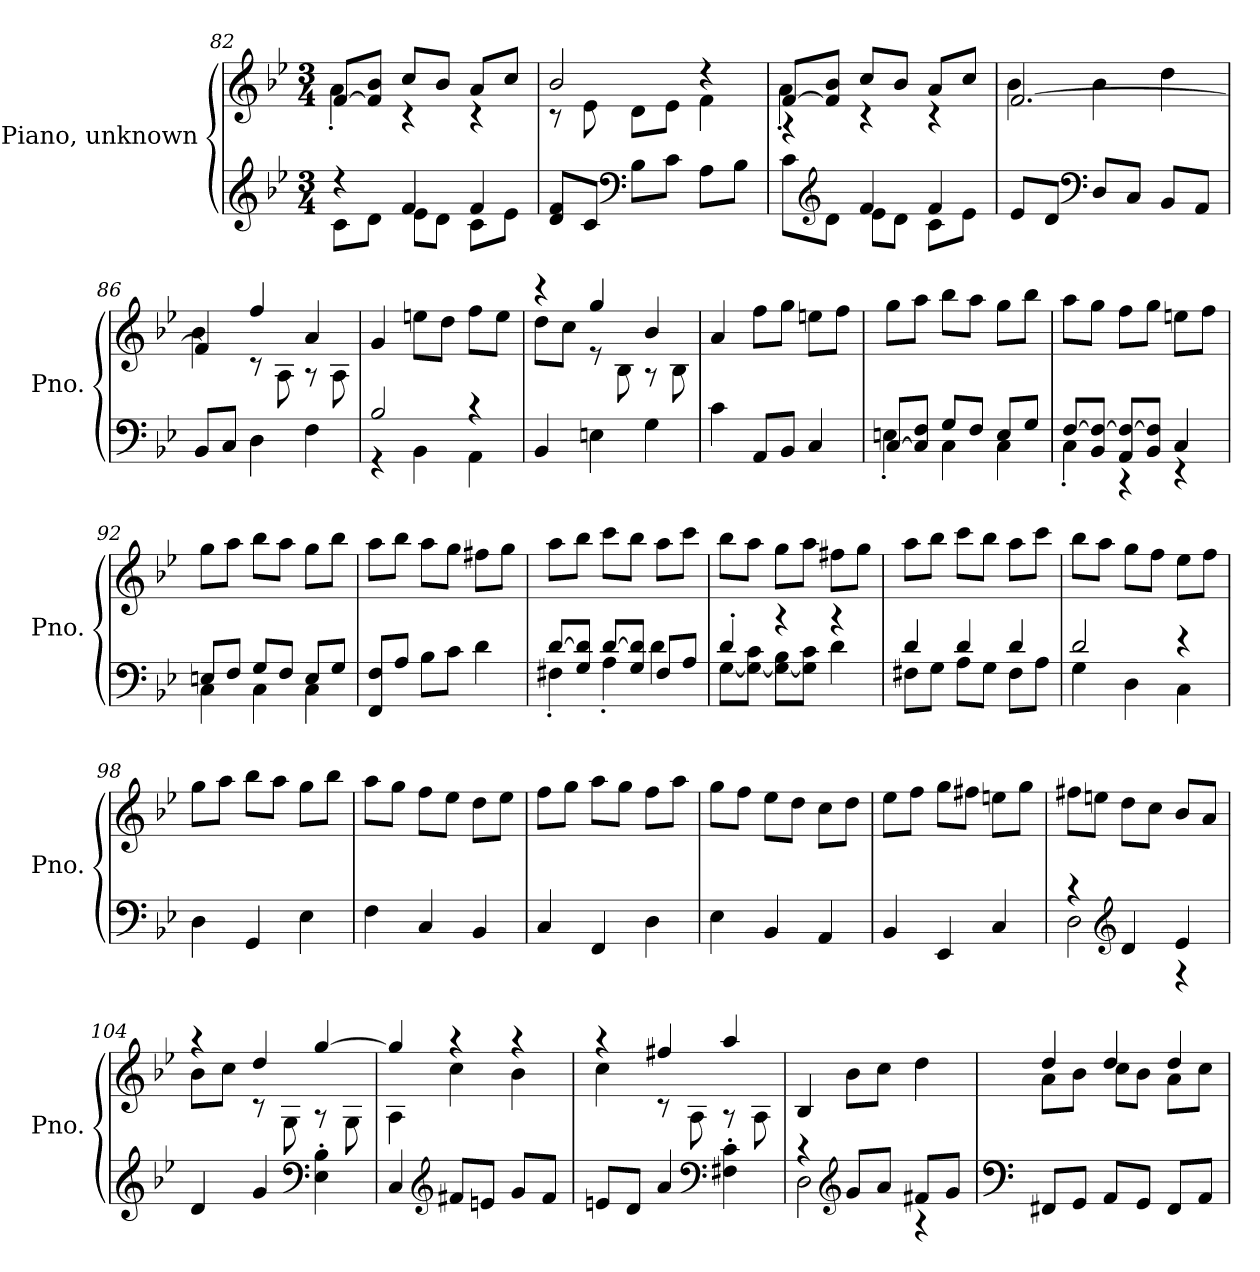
**kern	**kern
*part1	*part1
*staff2	*staff1
*I"Piano, unknown	*
*I'Pno.	*
!!LO:LB:g=z
*clefG2	*clefG2
*k[b-e-]	*k[b-e-]
*M3/4	*M3/4
=82	=82
*^	*^
4r	8c\L	[8f/L	4a'\
.	8d\J	8f/] 8b-/J	.
4f/	8e-\L	8cc/L	4r
.	8d\J	8b-/J	.
4f/	8c\L	8a/L	4r
.	8e-\J	8cc/J	.
*v	*v	*	*
=83	=83	=83
8d/ 8f/L	2b-/	8r
8c/J	.	8e-\
*clefF4	*	*
8B-\L	.	8d\L
8c\J	.	8e-\J
8A\L	4r	4f\
8B-\J	.	.
=84	=84	=84
*^	*	*
4r	8c\L	[8f/L	4a'\
*clefG2	*	*	*
.	8d\J	8f/] 8b-/J	.
4f/	8e-\L	8cc/L	4r
.	8d\J	8b-/J	.
4f/	8c\L	8a/L	4r
.	8e-\J	8cc/J	.
*v	*v	*	*
=85	=85	=85
8e-/L	[2.f/	4b-\
8d/J	.	.
*clefF4	*	*
8D/L	.	4b-\
8C/J	.	.
8BB-/L	.	4dd\
8AA/J	.	.
=86	=86	=86
8BB-/L	4f/]	4b-\
8C/J	.	.
4D\	4ff/	8r
.	.	8A\
4F\	4a/	8r
.	.	8A\
*	*v	*v
!!LO:LB:g=z
=87	=87
*^	*
2B-/	4r	4g/
.	4BB-\	8een\L
.	.	8dd\J
4r	4AA\	8ff\L
.	.	8ee\J
*v	*v	*
=88	=88
*	*^
4BB-/	4r	8dd\L
.	.	8cc\J
4En\	4gg/	8r
.	.	8B-\
4G\	4b-/	8r
.	.	8B-\
*	*v	*v
=89	=89
4c\	4a/
8AA/L	8ff\L
8BB-/J	8gg\J
4C/	8een\L
.	8ff\J
=90	=90
*^	*
[8C/L	4En'\	8gg\L
8C/] 8F/J	.	8aa\J
8G/L	4C\	8bb-\L
8F/J	.	8aa\J
8E/L	4C\	8gg\L
8G/J	.	8bb-\J
=91	=91	=91
[8F/L	4C'\	8aa\L
8BB-/ 8F/_J	.	8gg\J
8AA/ 8F/_L	4r	8ff\L
8BB-/ 8F/]J	.	8gg\J
4C/	4r	8een\L
.	.	8ff\J
!!LO:LB:g=z
=92	=92	=92
8En/L	4C\	8gg\L
8F/J	.	8aa\J
8G/L	4C\	8bb-\L
8F/J	.	8aa\J
8E/L	4C\	8gg\L
8G/J	.	8bb-\J
*v	*v	*
=93	=93
8FF/ 8F/L	8aa\L
8A/J	8bb-\J
8B-\L	8aa\L
8c\J	8gg\J
4d\	8ff#X\L
.	8gg\J
=94	=94
*^	*
[8d/L	4F#X'\	8aa\L
8G/ 8d/]J	.	8bb-\J
[8d/L	4A'\	8ccc\L
8G/ 8d/]J	.	8bb-\J
8F#/L	4d\	8aa\L
8A/J	.	8ccc\J
=95	=95	=95
4d'/	[8G\L	8bb-\L
.	8G\_ 8c\J	8aa\J
4r	8G\_ 8B-\L	8gg\L
.	8G\] 8c\J	8aa\J
4r	4d\	8ff#X\L
.	.	8gg\J
!!LO:LB:g=z
=96	=96	=96
4d/	8F#X\L	8aa\L
.	8G\J	8bb-\J
4d/	8A\L	8ccc\L
.	8G\J	8bb-\J
4d/	8F#\L	8aa\L
.	8A\J	8ccc\J
=97	=97	=97
2d/	4G\	8bb-\L
.	.	8aa\J
.	4D\	8gg\L
.	.	8ff\J
4r	4C\	8ee-\L
.	.	8ff\J
*v	*v	*
=98	=98
4D\	8gg\L
.	8aa\J
4GG/	8bb-\L
.	8aa\J
4E-\	8gg\L
.	8bb-\J
=99	=99
4F\	8aa\L
.	8gg\J
4C/	8ff\L
.	8ee-\J
4BB-/	8dd\L
.	8ee-\J
=100	=100
4C/	8ff\L
.	8gg\J
4FF/	8aa\L
.	8gg\J
4D\	8ff\L
.	8aa\J
=101	=101
4E-\	8gg\L
.	8ff\J
4BB-/	8ee-\L
.	8dd\J
4AA/	8cc\L
.	8dd\J
!!LO:LB:g=z
=102	=102
4BB-/	8ee-\L
.	8ff\J
4EE-/	8gg\L
.	8ff#X\J
4C/	8een\L
.	8gg\J
=103	=103
*^	*
4r	2D\	8ff#X\L
.	.	8een\J
*clefG2	*	*
4d/	.	8dd\L
.	.	8cc\J
4e-/	4r	8b-/L
.	.	8a/J
*v	*v	*
=104	=104
*	*^
4d/	4r	8b-\L
.	.	8cc\J
4g/	4dd/	8r
.	.	8G\
*clefF4	*	*
4E-\' 4B-\'	[4gg/	8r
.	.	8G\
=105	=105	=105
4C/	4gg/]	4A\
*clefG2	*	*
8f#X/L	4r	4cc\
8en/J	.	.
8g/L	4r	4b-\
8f#/J	.	.
=106	=106	=106
8en/L	4r	4cc\
8d/J	.	.
4a/	4ff#X/	8r
.	.	8A\
*clefF4	*	*
4F#X\' 4c\'	4aa/	8r
.	.	8A\
*	*v	*v
!!LO:PB:g=z
=107	=107
*^	*
4r	2D\	4B-/
*clefG2	*	*
8g/L	.	8b-\L
8a/J	.	8cc\J
8f#X/L	4r	4dd\
8g/J	.	.
*v	*v	*
=108	=108
*clefF4	*
*	*^
8FF#X/L	4dd/	8a\L
8GG/J	.	8b-\J
8AA/L	4dd/	8cc\L
8GG/J	.	8b-\J
8FF#/L	4dd/	8a\L
8AA/J	.	8cc\J
*	*v	*v
=	=
*-	*-
